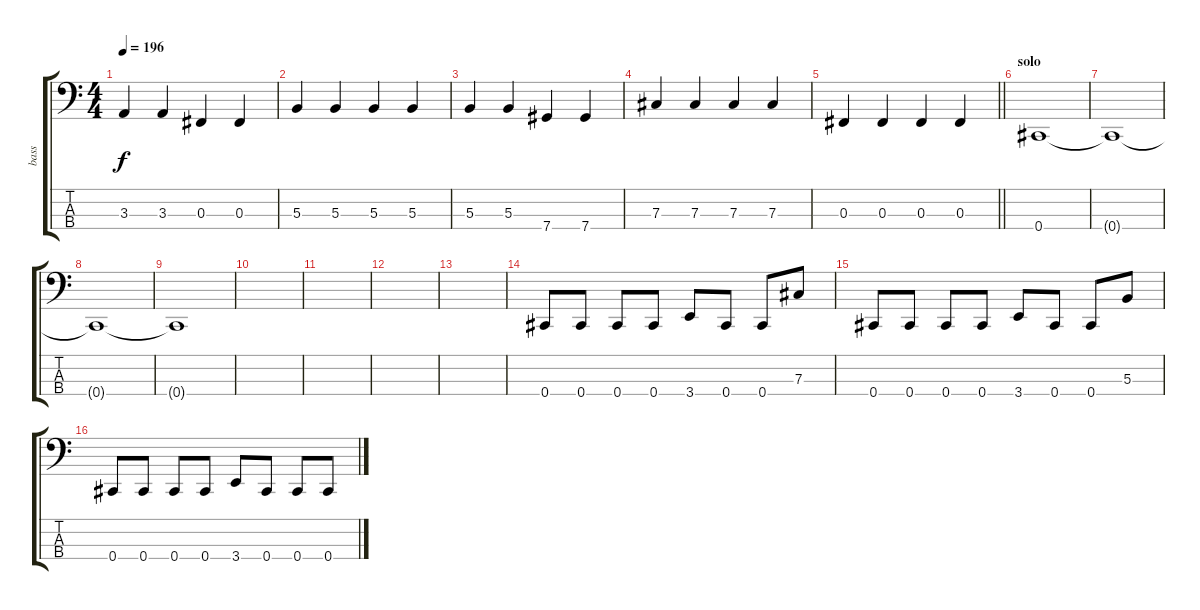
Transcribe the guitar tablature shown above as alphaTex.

\track ("bass" "bass") {instrument electricbasspick}
\staff {score tabs}
\tuning (E2 B1 Gb1 Db1) {hide}
\ts (4 4)
\tempo 196
\clef f4
\ks c
3.3.4{dy f} 3.3.4 0.3.4 0.3.4 |
5.3.4 5.3.4 5.3.4 5.3.4 |
5.3.4 5.3.4 7.4.4 7.4.4 |
7.3.4 7.3.4 7.3.4 7.3.4 |
\barLineRight lightlight
0.3.4 0.3.4 0.3.4 0.3.4 |
\section ("" "solo")
0.4.1 |
0.4{t}.1 |
0.4{t}.1 |
0.4{t}.1 |
|
|
|
|
0.4.8 0.4.8 0.4.8 0.4.8 3.4.8 0.4.8 0.4.8 7.3.8 |
0.4.8 0.4.8 0.4.8 0.4.8 3.4.8 0.4.8 0.4.8 5.3.8 |
0.4.8 0.4.8 0.4.8 0.4.8 3.4.8 0.4.8 0.4.8 0.4.8
